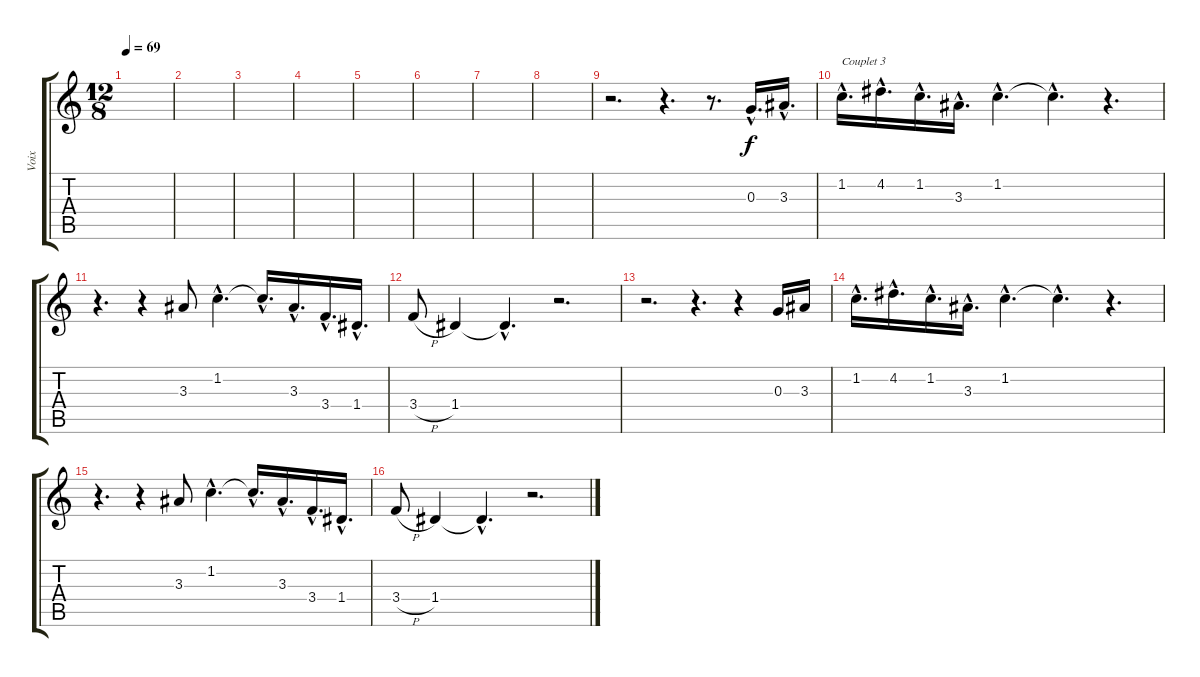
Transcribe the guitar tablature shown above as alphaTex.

\track ("Voix" "Voix") {instrument accordion}
\staff {score tabs}
\tuning (E5 B4 G4 D4 A3 E3) {hide}
\ts (12 8)
\tempo 69
\clef g2
\ks c
|
|
|
|
|
|
|
|
r.2{d} r.4{d} r.8{d} 0.3{hac}.16{d} 3.3{hac}.16{d} |
1.2{hac}.16{d txt "Couplet 3"} 4.2{hac}.16{d} 1.2{hac}.16{d} 3.3{hac}.16{d} 1.2{hac}.4{d} 1.2{hac t}.4{d} r.4{d} |
r.4{d} r.4 3.3.8 1.2{hac}.4{d} 1.2{hac t}.16{d} 3.3{hac}.16{d} 3.4{hac}.16{d} 1.4{hac}.16{d} |
3.4{h}.8 1.4.4 1.4{hac t}.4{d} r.2{d} |
r.2{d} r.4{d} r.4 0.3.16 3.3.16 |
1.2{hac}.16{d} 4.2{hac}.16{d} 1.2{hac}.16{d} 3.3{hac}.16{d} 1.2{hac}.4{d} 1.2{hac t}.4{d} r.4{d} |
r.4{d} r.4 3.3.8 1.2{hac}.4{d} 1.2{hac t}.16{d} 3.3{hac}.16{d} 3.4{hac}.16{d} 1.4{hac}.16{d} |
3.4{h}.8 1.4.4 1.4{hac t}.4{d} r.2{d}
